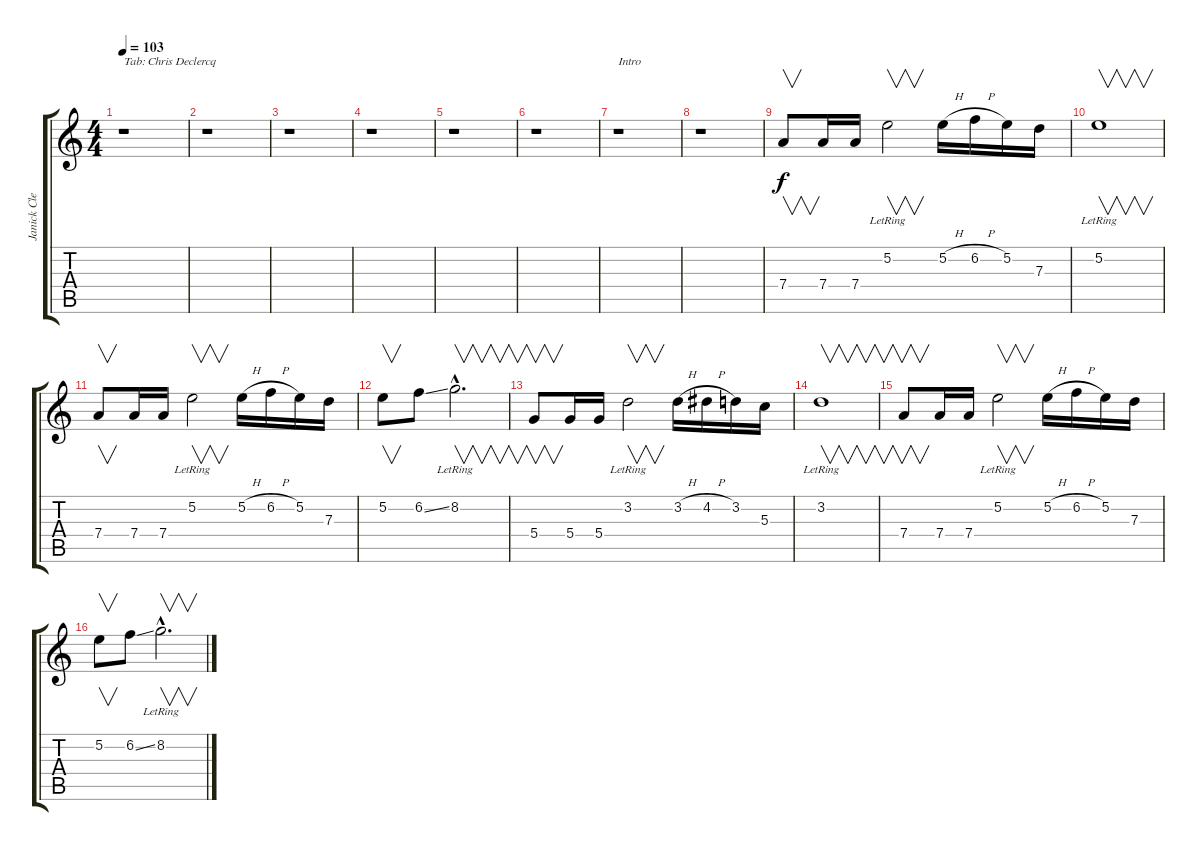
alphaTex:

\track ("Janick Clean" "Janick Cle") {instrument electricguitarclean}
\staff {score tabs}
\tuning (E4 B3 G3 D3 A2 E2) {hide}
\ts (4 4)
\tempo 103
\clef g2
\ks c
r.1{txt "Tab: Chris Declercq" dy f instrument electricguitarclean} |
r.1 |
r.1 |
r.1 |
r.1 |
r.1 |
r.1{txt "Intro"} |
r.1 |
7.4.8{v} 7.4.16 7.4.16 5.2{lr}.2{v} 5.2{h}.16 6.2{h}.16 5.2.16 7.3.16 |
5.2{lr}.1{v} |
7.4.8{v} 7.4.16 7.4.16 5.2{lr}.2{v} 5.2{h}.16 6.2{h}.16 5.2.16 7.3.16 |
5.2.8{v} 6.2{ss}.8 8.2{hac lr}.2{v d} |
5.4.8{v} 5.4.16 5.4.16 3.2{lr}.2{v} 3.2{h}.16 4.2{h}.16 3.2.16 5.3.16 |
3.2{lr}.1{v} |
7.4.8{v} 7.4.16 7.4.16 5.2{lr}.2{v} 5.2{h}.16 6.2{h}.16 5.2.16 7.3.16 |
5.2.8{v} 6.2{ss}.8 8.2{hac lr}.2{v d}
